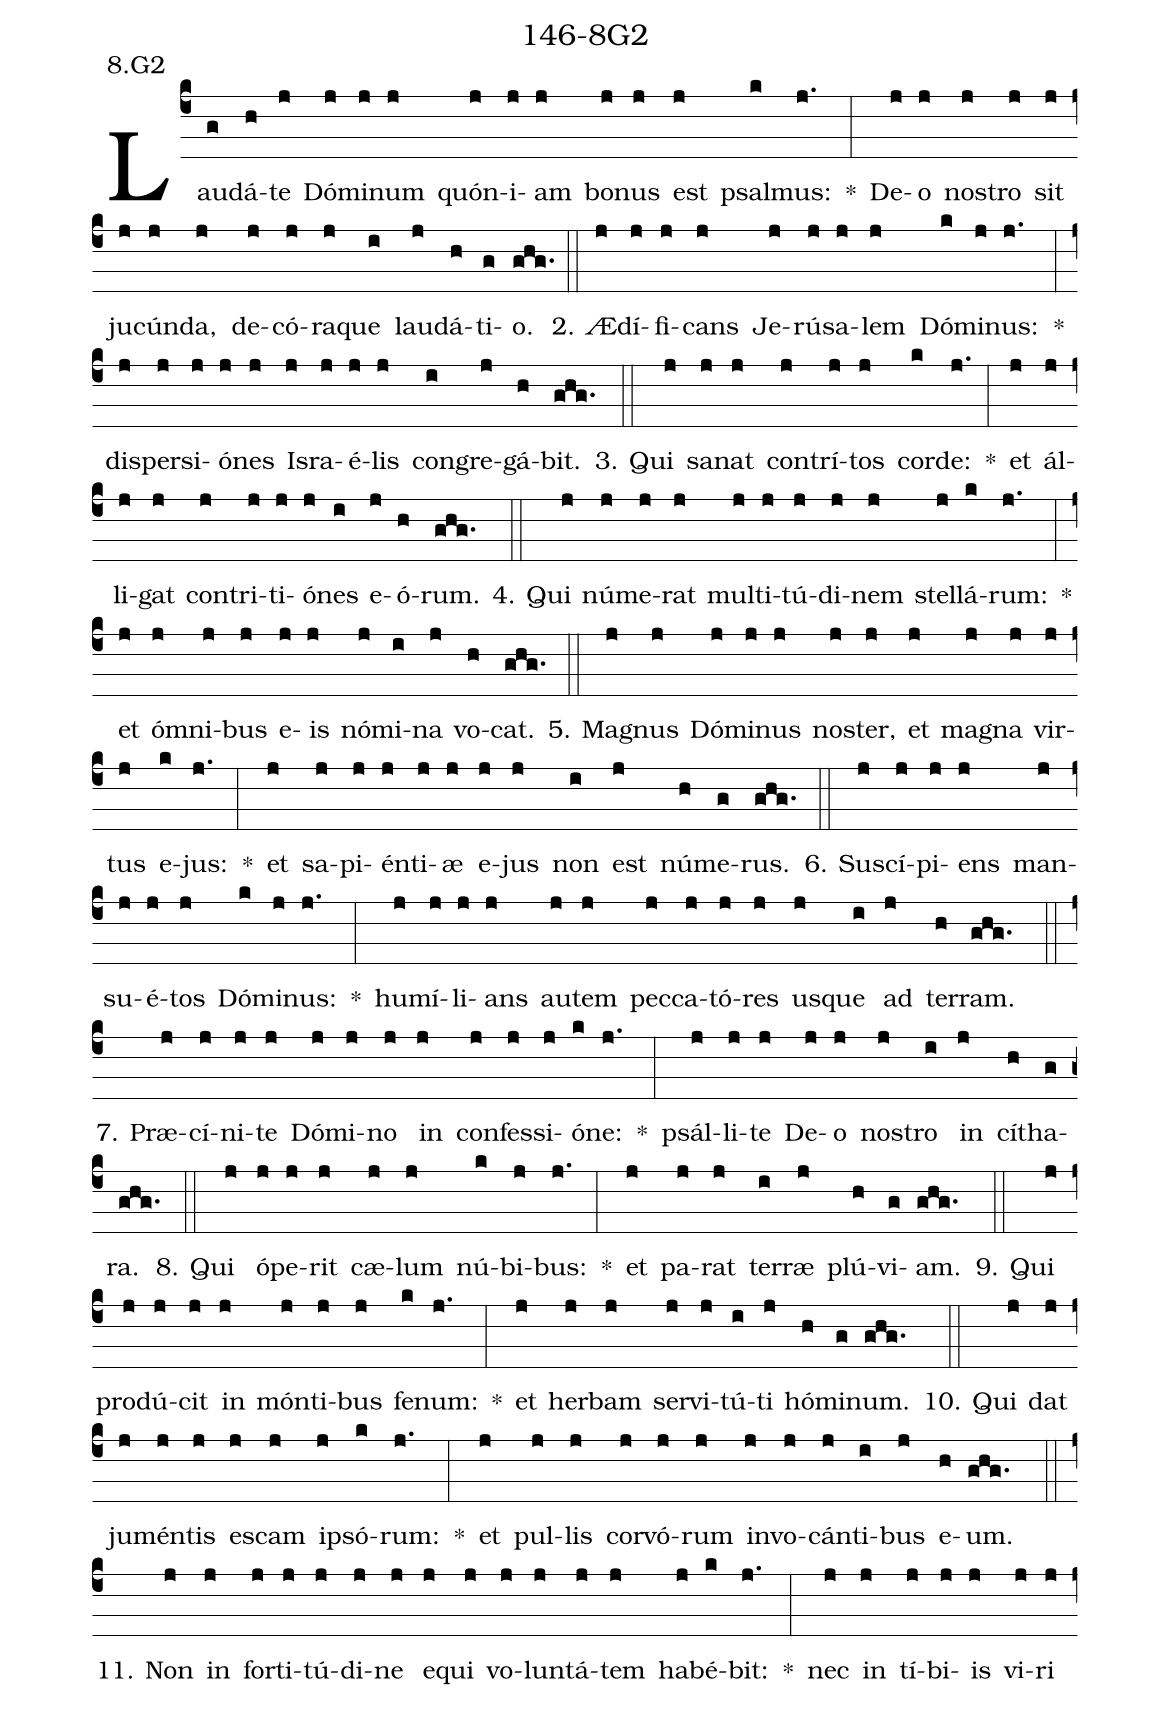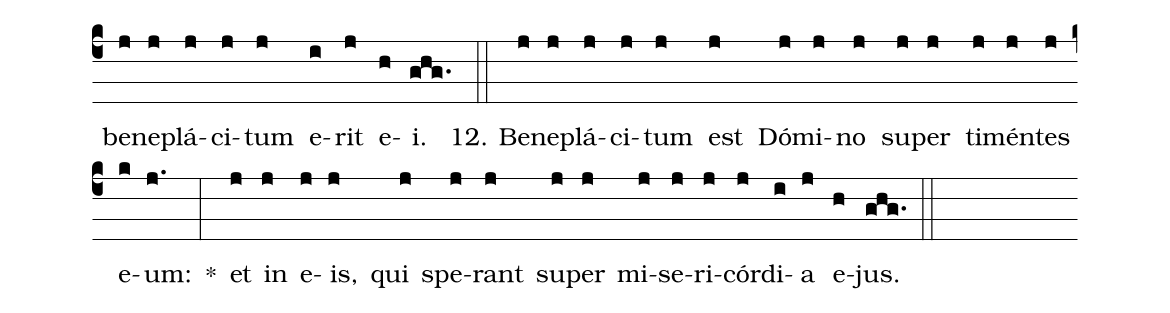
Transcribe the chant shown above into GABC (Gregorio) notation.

name: 146-8G2;
annotation: 8.G2;
%%
(c4)Lau(g)dá(h)te(j) Dó(j)mi(j)num(j) quón(j)i(j)am(j) bo(j)nus(j) est(j) psal(k)mus:(j.) *(:) De(j)o(j) nos(j)tro(j) sit(j) ju(j)cún(j)da,(j) de(j)có(j)ra(j)que(i) lau(j)dá(h)ti(g)o.(ghg.) (::)
2. Æ(j)dí(j)fi(j)cans(j) Je(j)rú(j)sa(j)lem(j) Dó(k)mi(j)nus:(j.) *(:) di(j)sper(j)si(j)ó(j)nes(j) Is(j)ra(j)é(j)lis(j) con(i)gre(j)gá(h)bit.(ghg.) (::)
3. Qui(j) sa(j)nat(j) con(j)trí(j)tos(j) cor(k)de:(j.) *(:) et(j) ál(j)li(j)gat(j) con(j)tri(j)ti(j)ó(j)nes(i) e(j)ó(h)rum.(ghg.) (::)
4. Qui(j) nú(j)me(j)rat(j) mul(j)ti(j)tú(j)di(j)nem(j) stel(j)lá(k)rum:(j.) *(:) et(j) óm(j)ni(j)bus(j) e(j)is(j) nó(j)mi(i)na(j) vo(h)cat.(ghg.) (::)
5. Ma(j)gnus(j) Dó(j)mi(j)nus(j) nos(j)ter,(j) et(j) ma(j)gna(j) vir(j)tus(j) e(k)jus:(j.) *(:) et(j) sa(j)pi(j)én(j)ti(j)æ(j) e(j)jus(j) non(i) est(j) nú(h)me(g)rus.(ghg.) (::)
6. Su(j)scí(j)pi(j)ens(j) man(j)su(j)é(j)tos(j) Dó(k)mi(j)nus:(j.) *(:) hu(j)mí(j)li(j)ans(j) au(j)tem(j) pec(j)ca(j)tó(j)res(j) us(j)que(i) ad(j) ter(h)ram.(ghg.) (::)
7. Præ(j)cí(j)ni(j)te(j) Dó(j)mi(j)no(j) in(j) con(j)fes(j)si(j)ó(k)ne:(j.) *(:) psál(j)li(j)te(j) De(j)o(j) nos(j)tro(i) in(j) cí(h)tha(g)ra.(ghg.) (::)
8. Qui(j) ó(j)pe(j)rit(j) cæ(j)lum(j) nú(k)bi(j)bus:(j.) *(:) et(j) pa(j)rat(j) ter(i)ræ(j) plú(h)vi(g)am.(ghg.) (::)
9. Qui(j) pro(j)dú(j)cit(j) in(j) món(j)ti(j)bus(j) fe(k)num:(j.) *(:) et(j) her(j)bam(j) ser(j)vi(j)tú(i)ti(j) hó(h)mi(g)num.(ghg.) (::)
10. Qui(j) dat(j) ju(j)mén(j)tis(j) es(j)cam(j) ip(j)só(k)rum:(j.) *(:) et(j) pul(j)lis(j) cor(j)vó(j)rum(j) in(j)vo(j)cán(j)ti(i)bus(j) e(h)um.(ghg.) (::)
11. Non(j) in(j) for(j)ti(j)tú(j)di(j)ne(j) e(j)qui(j) vo(j)lun(j)tá(j)tem(j) ha(j)bé(k)bit:(j.) *(:) nec(j) in(j) tí(j)bi(j)is(j) vi(j)ri(j) be(j)ne(j)plá(j)ci(j)tum(j) e(i)rit(j) e(h)i.(ghg.) (::)
12. Be(j)ne(j)plá(j)ci(j)tum(j) est(j) Dó(j)mi(j)no(j) su(j)per(j) ti(j)mén(j)tes(j) e(k)um:(j.) *(:) et(j) in(j) e(j)is,(j) qui(j) spe(j)rant(j) su(j)per(j) mi(j)se(j)ri(j)cór(j)di(i)a(j) e(h)jus.(ghg.) (::)
